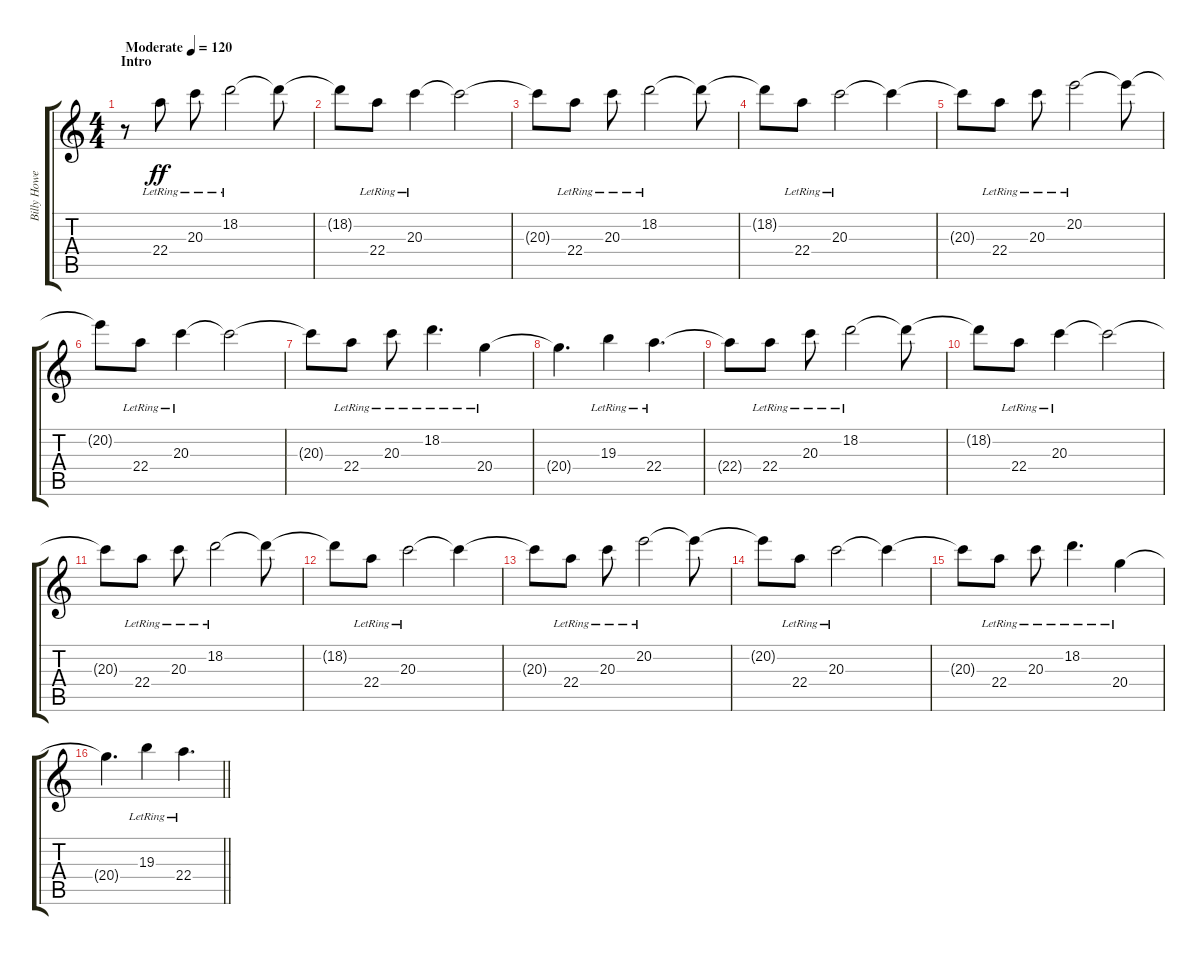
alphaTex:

\track ("Billy Howerdel (Lead Guitar II)" "Billy Howe") {instrument electricguitarjazz}
\staff {score tabs}
\tuning (Db4 Ab3 E3 B2 Gb2 Db2) {hide}
\ts (4 4)
\section ("" "Intro")
\tempo (120 "Moderate")
\clef g2
\ks c
r.8{dy ff instrument electricguitarjazz} 22.4{lr}.8 20.3{lr}.8 18.2{lr}.2 18.2{t}.8 |
18.2{t}.8 22.4{lr}.8 20.3{lr}.4 20.3{t}.2 |
20.3{t}.8 22.4{lr}.8 20.3{lr}.8 18.2{lr}.2 18.2{t}.8 |
18.2{t}.8 22.4{lr}.8 20.3{lr}.2 20.3{t}.4 |
20.3{t}.8 22.4{lr}.8 20.3{lr}.8 20.2{lr}.2 20.2{t}.8 |
20.2{t}.8 22.4{lr}.8 20.3{lr}.4 20.3{t}.2 |
20.3{t}.8 22.4{lr}.8 20.3{lr}.8 18.2{lr}.4{d} 20.4{lr}.4 |
20.4{t}.4{d} 19.3{lr}.4 22.4{lr}.4{d} |
22.4{t}.8 22.4{lr}.8 20.3{lr}.8 18.2{lr}.2 18.2{t}.8 |
18.2{t}.8 22.4{lr}.8 20.3{lr}.4 20.3{t}.2 |
20.3{t}.8 22.4{lr}.8 20.3{lr}.8 18.2{lr}.2 18.2{t}.8 |
18.2{t}.8 22.4{lr}.8 20.3{lr}.2 20.3{t}.4 |
20.3{t}.8 22.4{lr}.8 20.3{lr}.8 20.2{lr}.2 20.2{t}.8 |
20.2{t}.8 22.4{lr}.8 20.3{lr}.2 20.3{t}.4 |
20.3{t}.8 22.4{lr}.8 20.3{lr}.8 18.2{lr}.4{d} 20.4{lr}.4 |
\barLineRight lightlight
20.4{t}.4{d} 19.3{lr}.4 22.4{lr}.4{d}
